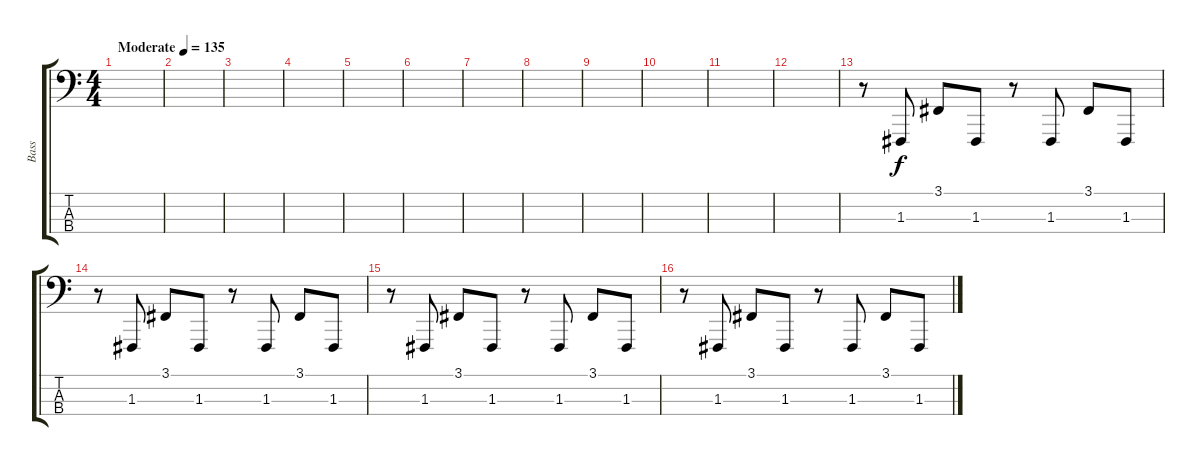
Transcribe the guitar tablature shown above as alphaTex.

\track ("Bass" "Bass") {instrument lead8bassandlead}
\staff {score tabs}
\tuning (Eb2 Bb1 F1 C1) {hide}
\ts (4 4)
\tempo (135 "Moderate")
\clef f4
\ks c
|
|
|
|
|
|
|
|
|
|
|
|
r.8 1.3.8 3.1.8 1.3.8 r.8 1.3.8 3.1.8 1.3.8 |
r.8 1.3.8 3.1.8 1.3.8 r.8 1.3.8 3.1.8 1.3.8 |
r.8 1.3.8 3.1.8 1.3.8 r.8 1.3.8 3.1.8 1.3.8 |
r.8 1.3.8 3.1.8 1.3.8 r.8 1.3.8 3.1.8 1.3.8
